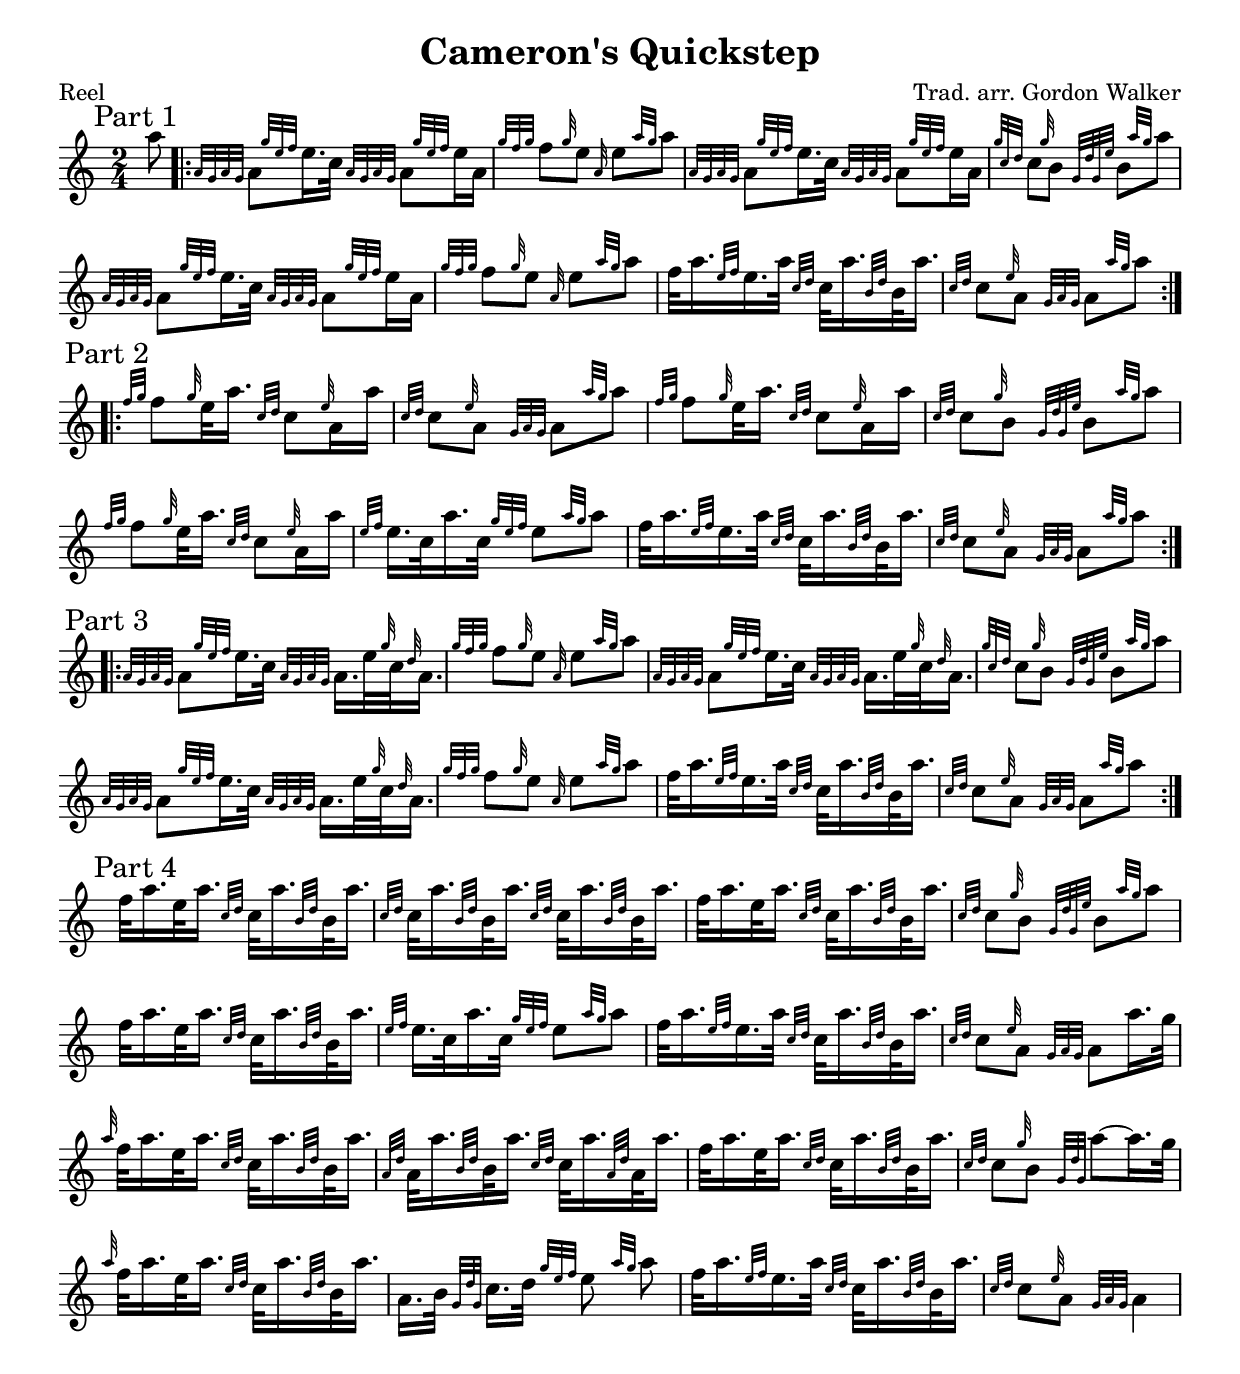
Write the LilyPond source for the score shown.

\version "2.18.2"

\include "bagpipe.ly"

\header {
    title = "Cameron's Quickstep"
    meter = "Reel"
    arranger = "Trad. arr. Gordon Walker"
}

\score {
    {
        \hideKeySignature
        \time 2/4

        \mark "Part 1"
        \partial 8 A8


        %%% PART 1 %%%

        \repeat volta 2 {
                \birl a8[ \dble e16. c32] \birl a8[ \dble e16 a16] \dblf f8 \grg e \gra e[ \dblA A]
                \birl a8[ \dble e16. c32] \birl a8[ \dble e16 a16] \dblc c8 \grg b \taor b[ \dblA A]

                \break

                \birl a8[ \dble e16. c32] \birl a8[ \dble e16 a16] \dblf f8 \grg e \gra e[ \dblA A]
                f32[ A16. \hdble e A32] \hdblc c[ A16. \hdblb b32 A16.] \hdblc c8 \gre a \wbirl a[ \dblA A]
        }

        \break


        %%% PART 2 %%%
        \mark "Part 2"

        \repeat volta 2 {
            \hdblf f8 \grg e32 A16. \hdblc c8 \gre a16 A16 \hdblc c8 \gre a \wbirl a[ \dblA A]
            \hdblf f8 \grg e32 A16. \hdblc c8 \gre a16 A16 \hdblc c8 \grg b \taor b[ \dblA A]

            \hdblf f8 \grg e32 A16. \hdblc c8 \gre a16 A16 \hdble e16. c32 A16. c32 \dble e8[ \dblA A]
            f32[ A16. \hdble e A32] \hdblc c[ A16. \hdblb b32 A16.] \hdblc c8 \gre a \wbirl a[ \dblA A]
        }

        \break


        %%% PART 3 %%%
        \mark "Part 3"

        \repeat volta 2 {
                \birl a8[ \dble e16. c32] \birl a16. e32 \grg c \grd a16. \dblf f8 \grg e \gra e[ \dblA A]
                \birl a8[ \dble e16. c32] \birl a16. e32 \grg c \grd a16. \dblc c8 \grg b \taor b[ \dblA A]

                \break

                \birl a8[ \dble e16. c32] \birl a16. e32 \grg c \grd a16. \dblf f8 \grg e \gra e[ \dblA A]

                f32[ A16. \hdble e A32] \hdblc c[ A16. \hdblb b32 A16.] \hdblc c8 \gre a \wbirl a[ \dblA A]
        }

        \break


        %%% PART 4 %%%
        \mark "Part 4"

        f32 A16. e32 A16. \hdblc c32[ A16. \hdblb b32 A16.] \hdblc c32[ A16. \hdblb b32 A16.] \hdblc c32[  A16. \hdblb b32 A16.]
        f32 A16. e32 A16. \hdblc c32[ A16. \hdblb b32 A16.] \hdblc c8 \grg b \taor b[ \dblA A]

        f32 A16. e32 A16. \hdblc c32[ A16. \hdblb b32 A16.] \hdble e16. c32 A16. c32 \dble e8[ \dblA A]
        f32[ A16. \hdble e A32] \hdblc c[ A16. \hdblb b32 A16.] \hdblc c8 \gre a \wbirl a A16. g32

        \break

        \grA f32 A16. e32 A16. \hdblc c32[ A16. \hdblb b32 A16.] \hdbla a32[ A16. \hdblb b32 A16.] \hdblc c32[  A16. \hdbla a32 A16.]
        f32 A16. e32 A16. \hdblc c32[ A16. \hdblb b32 A16.] \hdblc c8 \grg b \grip A ~A16. g32

        \grA f32 A16. e32 A16. \hdblc c32[ A16. \hdblb b32 A16.] a16. b32 \grip c16. d32 \dble e8 \dblA A
        f32[ A16. \hdble e A32] \hdblc c[ A16. \hdblb b32 A16.] \hdblc c8 \gre a \wbirl a4
    }

    \layout {
        indent = 0.0\cm
        \context { \Score \remove "Bar_number_engraver" }
    }
    
    % \midi {}
}